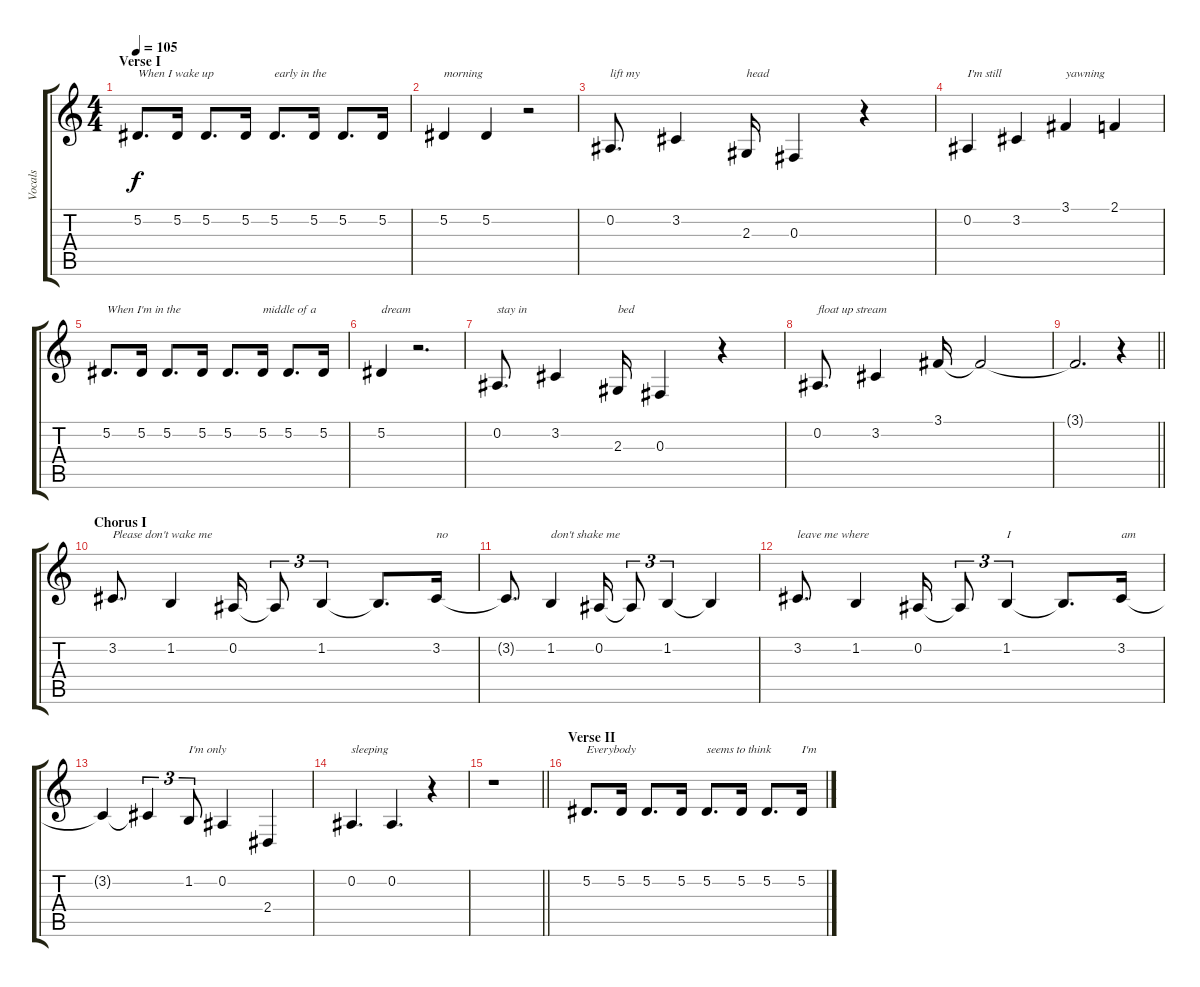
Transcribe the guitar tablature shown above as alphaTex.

\track ("Vocals" "Vocals") {instrument bassoon}
\staff {score tabs}
\tuning (Eb4 Bb3 Gb3 Db3 Ab2 Eb2) {hide}
\ts (4 4)
\section ("" "Verse I")
\tempo 105
\clef g2
\ks c
5.2.8{d txt "When I wake up" dy f instrument bassoon} 5.2.16 5.2.8{d} 5.2.16 5.2.8{d txt "early in the"} 5.2.16 5.2.8{d} 5.2.16 |
5.2.4{txt "morning"} 5.2.4 r.2 |
0.2.8{d txt "lift my"} 3.2.4 2.3.16{txt "head"} 0.3.4 r.4 |
0.2.4{txt "I'm still"} 3.2.4 3.1.4{txt "yawning"} 2.1.4 |
5.2.8{d txt "When I'm in the"} 5.2.16 5.2.8{d} 5.2.16 5.2.8{d} 5.2.16{txt "middle of a"} 5.2.8{d} 5.2.16 |
5.2.4{txt "dream"} r.2{d} |
0.2.8{d txt "stay in"} 3.2.4 2.3.16{txt "bed"} 0.3.4 r.4 |
0.2.8{d txt "float up stream"} 3.2.4 3.1.16 3.1{t}.2 |
\barLineRight lightlight
3.1{t}.2{d} r.4 |
\section ("" "Chorus I")
3.2.8{d txt "Please don't wake me"} 1.2.4 0.2.16 0.2{t}.8{tu (3 2)} 1.2.4{tu (3 2)} 1.2{t}.8{d} 3.2.16{txt "no"} |
3.2{t}.8{d} 1.2.4{txt "don't shake me"} 0.2.16 0.2{t}.8{tu (3 2)} 1.2.4{tu (3 2)} 1.2{t}.4 |
3.2.8{d txt "leave me where"} 1.2.4 0.2.16 0.2{t}.8{tu (3 2)} 1.2.4{tu (3 2) txt "I"} 1.2{t}.8{d} 3.2.16{txt "am"} |
3.2{t}.4 3.2{t}.4{tu (3 2)} 1.2.8{tu (3 2) txt "I'm only"} 0.2.4 2.4.4 |
0.2.4{d txt "sleeping"} 0.2.4{d} r.4 |
\barLineRight lightlight
r.1 |
\section ("" "Verse II")
5.2.8{d txt "Everybody"} 5.2.16 5.2.8{d} 5.2.16 5.2.8{d txt "seems to think"} 5.2.16 5.2.8{d} 5.2.16{txt "I'm"}
